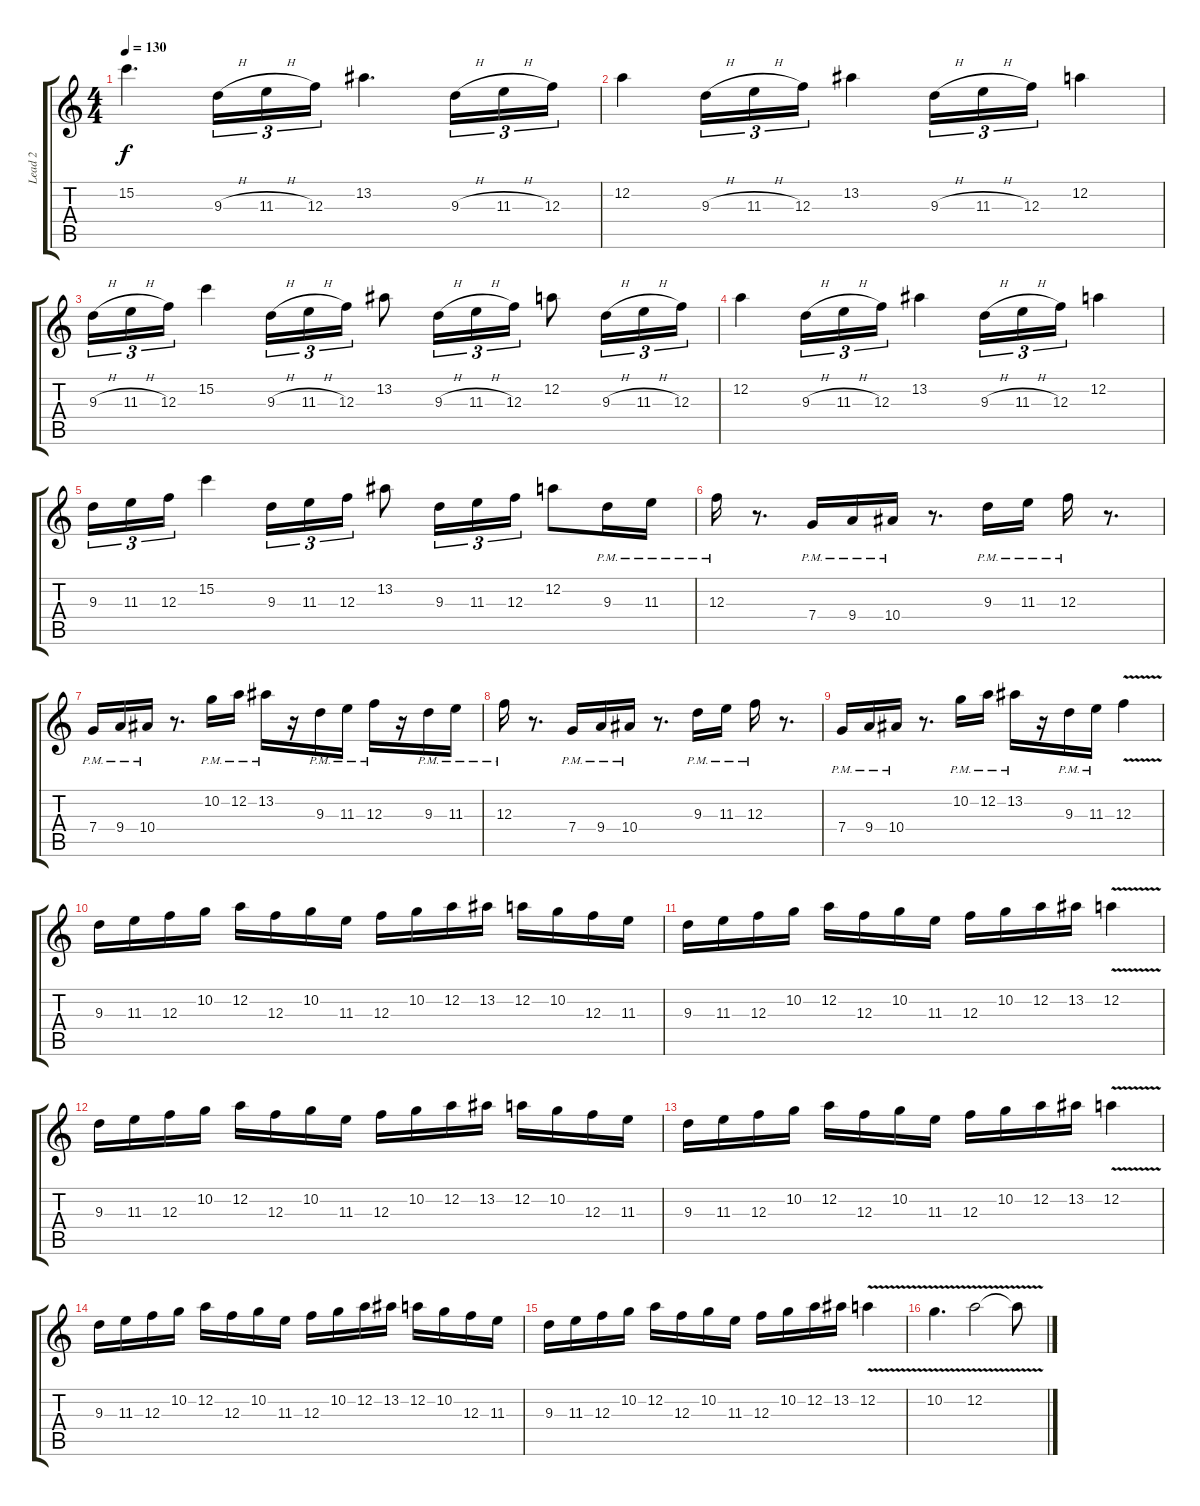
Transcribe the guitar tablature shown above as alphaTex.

\track ("Lead 2" "Lead 2") {instrument distortionguitar}
\staff {score tabs}
\tuning (D4 A3 F3 C3 G2 D2) {hide}
\ts (4 4)
\tempo 130
\clef g2
\ks c
15.2{t}.4{d dy f} 9.3{h}.16{tu (3 2)} 11.3{h}.16{tu (3 2)} 12.3.16{tu (3 2)} 13.2.4{d} 9.3{h}.16{tu (3 2)} 11.3{h}.16{tu (3 2)} 12.3.16{tu (3 2)} |
12.2.4 9.3{h}.16{tu (3 2)} 11.3{h}.16{tu (3 2)} 12.3.16{tu (3 2)} 13.2.4 9.3{h}.16{tu (3 2)} 11.3{h}.16{tu (3 2)} 12.3.16{tu (3 2)} 12.2.4 |
9.3{h}.16{tu (3 2)} 11.3{h}.16{tu (3 2)} 12.3.16{tu (3 2)} 15.2.4 9.3{h}.16{tu (3 2)} 11.3{h}.16{tu (3 2)} 12.3.16{tu (3 2)} 13.2.8 9.3{h}.16{tu (3 2)} 11.3{h}.16{tu (3 2)} 12.3.16{tu (3 2)} 12.2.8 9.3{h}.16{tu (3 2)} 11.3{h}.16{tu (3 2)} 12.3.16{tu (3 2)} |
12.2.4 9.3{h}.16{tu (3 2)} 11.3{h}.16{tu (3 2)} 12.3.16{tu (3 2)} 13.2.4 9.3{h}.16{tu (3 2)} 11.3{h}.16{tu (3 2)} 12.3.16{tu (3 2)} 12.2.4 |
9.3.16{tu (3 2)} 11.3.16{tu (3 2)} 12.3.16{tu (3 2)} 15.2.4 9.3.16{tu (3 2)} 11.3.16{tu (3 2)} 12.3.16{tu (3 2)} 13.2.8 9.3.16{tu (3 2)} 11.3.16{tu (3 2)} 12.3.16{tu (3 2)} 12.2.8 9.3{pm}.16 11.3{pm}.16 |
12.3{pm}.16 r.8{d} 7.4{pm}.16 9.4{pm}.16 10.4{pm}.16 r.8{d} 9.3{pm}.16 11.3{pm}.16 12.3{pm}.16 r.8{d} |
7.4{pm}.16 9.4{pm}.16 10.4{pm}.16 r.8{d} 10.2{pm}.16 12.2{pm}.16 13.2{pm}.16 r.16 9.3{pm}.16 11.3{pm}.16 12.3{pm}.16 r.16 9.3{pm}.16 11.3{pm}.16 |
12.3{pm}.16 r.8{d} 7.4{pm}.16 9.4{pm}.16 10.4{pm}.16 r.8{d} 9.3{pm}.16 11.3{pm}.16 12.3{pm}.16 r.8{d} |
7.4{pm}.16 9.4{pm}.16 10.4{pm}.16 r.8{d} 10.2{pm}.16 12.2{pm}.16 13.2{pm}.16 r.16 9.3{pm}.16 11.3{pm}.16 12.3{v}.4 |
9.3.16 11.3.16 12.3.16 10.2.16 12.2.16 12.3.16 10.2.16 11.3.16 12.3.16 10.2.16 12.2.16 13.2.16 12.2.16 10.2.16 12.3.16 11.3.16 |
9.3.16 11.3.16 12.3.16 10.2.16 12.2.16 12.3.16 10.2.16 11.3.16 12.3.16 10.2.16 12.2.16 13.2.16 12.2{v}.4 |
9.3.16 11.3.16 12.3.16 10.2.16 12.2.16 12.3.16 10.2.16 11.3.16 12.3.16 10.2.16 12.2.16 13.2.16 12.2.16 10.2.16 12.3.16 11.3.16 |
9.3.16 11.3.16 12.3.16 10.2.16 12.2.16 12.3.16 10.2.16 11.3.16 12.3.16 10.2.16 12.2.16 13.2.16 12.2{v}.4 |
9.3.16 11.3.16 12.3.16 10.2.16 12.2.16 12.3.16 10.2.16 11.3.16 12.3.16 10.2.16 12.2.16 13.2.16 12.2.16 10.2.16 12.3.16 11.3.16 |
9.3.16 11.3.16 12.3.16 10.2.16 12.2.16 12.3.16 10.2.16 11.3.16 12.3.16 10.2.16 12.2.16 13.2.16 12.2{v}.4 |
10.2{v}.4{d} 12.2{v}.2 12.2{t}.8
